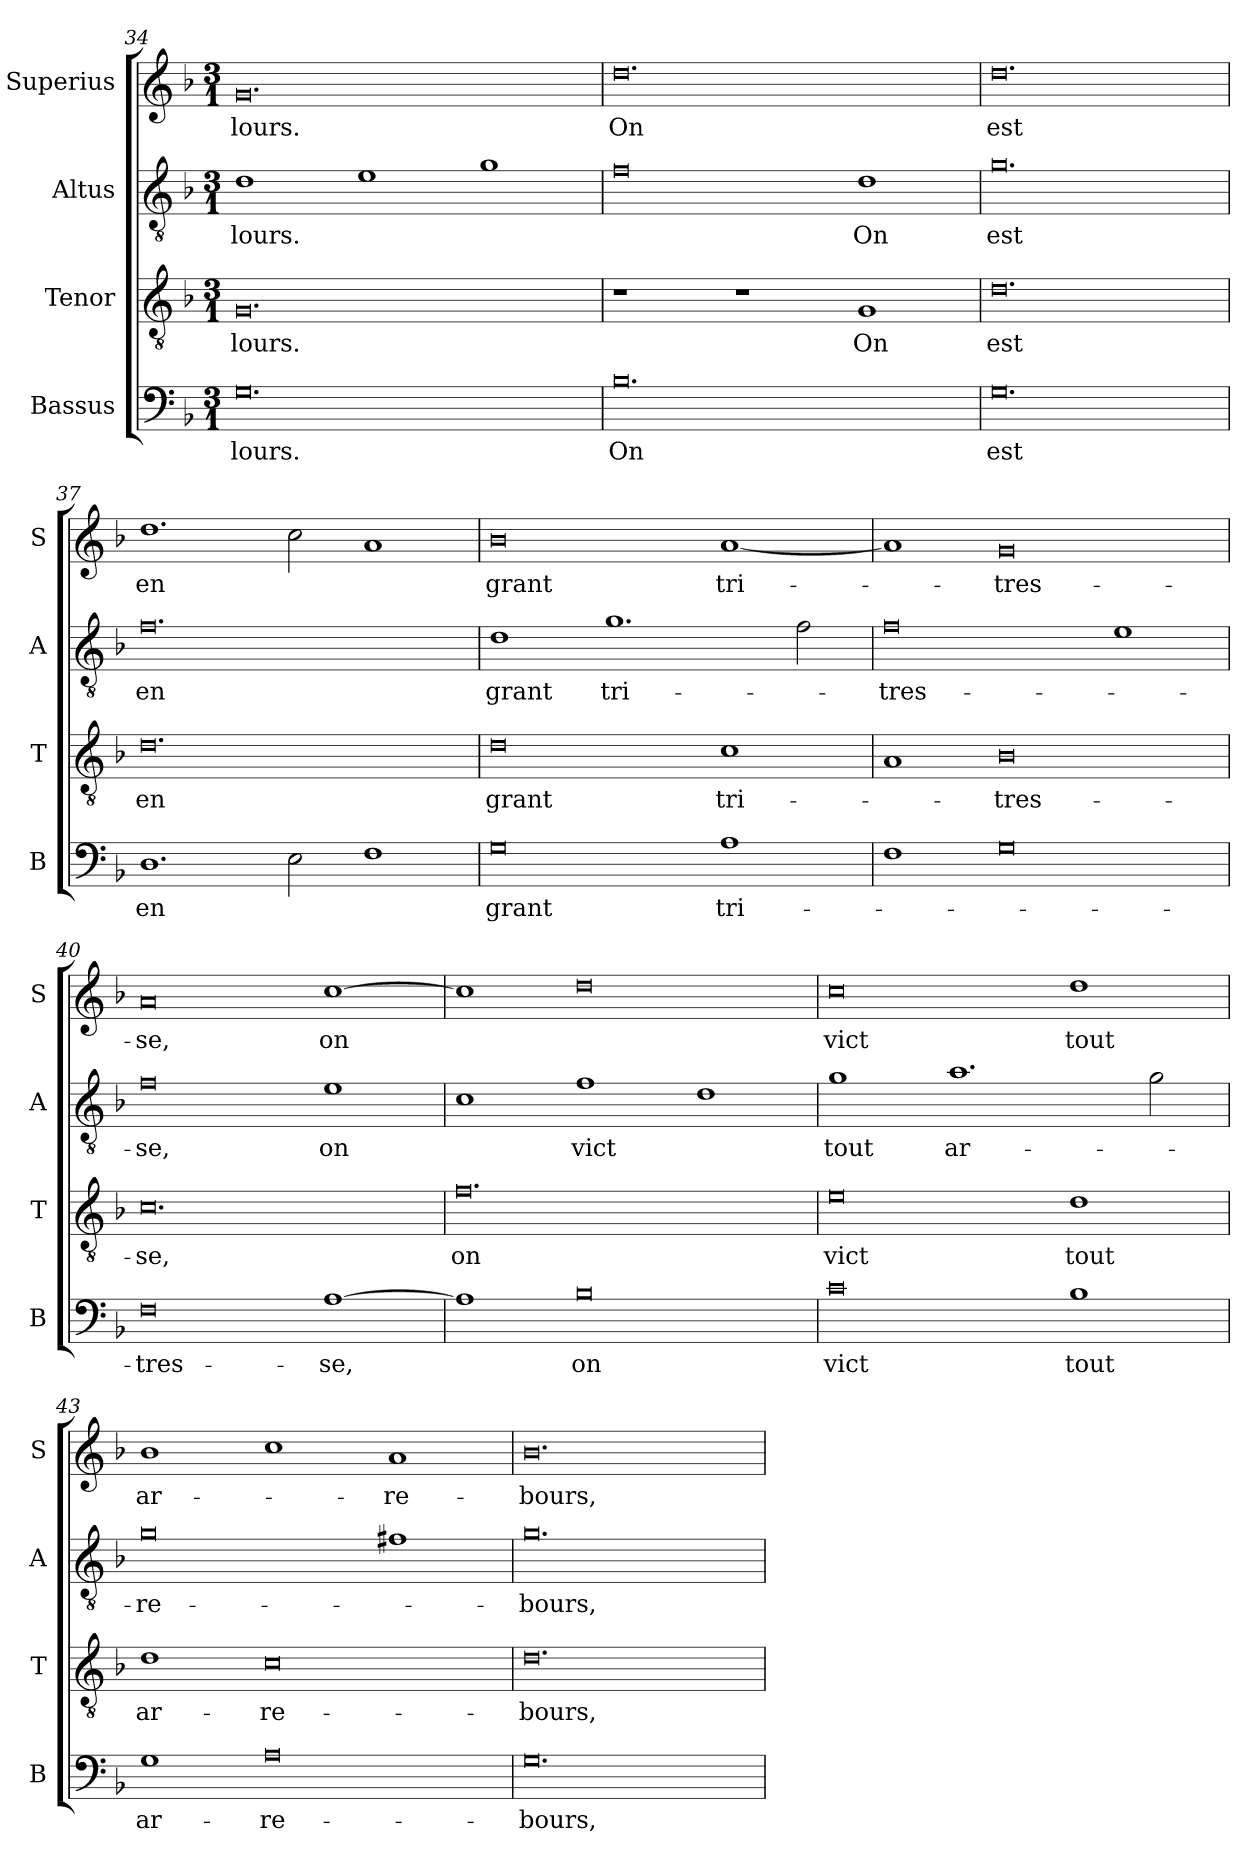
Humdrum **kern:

**kern	**text	**kern	**text	**kern	**text	**kern	**text
*part4	*part4	*part3	*part3	*part2	*part2	*part1	*part1
*staff4	*staff4	*staff3	*staff3	*staff2	*staff2	*staff1	*staff1
*I"Bassus	*	*I"Tenor	*	*I"Altus	*	*I"Superius	*
*I'B	*	*I'T	*	*I'A	*	*I'S	*
*clefF4	*	*clefGv2	*	*clefGv2	*	*clefG2	*
*k[b-]	*	*k[b-]	*	*k[b-]	*	*k[b-]	*
*M3/1	*	*M3/1	*	*M3/1	*	*M3/1	*
=34	=34	=34	=34	=34	=34	=34	=34
!	!LO:LY:i	!	!LO:LY:i	!	!	!	!LO:LY:i
0.G	-lours.	0.G	-lours.	1d	-lours.	0.g	-lours.
.	.	.	.	1e	.	.	.
.	.	.	.	1g	.	.	.
=35	=35	=35	=35	=35	=35	=35	=35
!	!LO:LY:i	!	!	!	!	!	!
0.B-	On	1r	.	0f	.	0.dd	On
.	.	1r	.	.	.	.	.
!	!	!	!LO:LY:i	!	!	!	!
.	.	1G	On	1d	On	.	.
=36	=36	=36	=36	=36	=36	=36	=36
!	!LO:LY:i	!	!LO:LY:i	!	!	!	!
0.G	est	0.d	est	0.g	est	0.dd	est
=37	=37	=37	=37	=37	=37	=37	=37
!	!LO:LY:i	!	!LO:LY:i	!	!	!	!
1.D	en	0.d	en	0.f	en	1.dd	en
2E	.	.	.	.	.	2cc	.
1F	.	.	.	.	.	1a	.
=38	=38	=38	=38	=38	=38	=38	=38
!	!LO:LY:i	!	!LO:LY:i	!	!	!	!
0G	grant	0d	grant	1d	grant	0b-	grant
.	.	.	.	1.g	tri-	.	.
!	!LO:LY:i	!	!LO:LY:i	!	!	!	!
1A	tri-	1c	tri-	.	.	[1a	tri-
.	.	.	.	2f	.	.	.
=39	=39	=39	=39	=39	=39	=39	=39
1F	.	1A	.	0f	-tres-	1a]	.
!	!	!	!LO:LY:i	!	!	!	!
0G	.	0B-	-tres-	.	.	0g	-tres-
.	.	.	.	1e	.	.	.
=40	=40	=40	=40	=40	=40	=40	=40
!	!LO:LY:i	!	!LO:LY:i	!	!	!	!
0F	-tres-	0.c	-se,	0f	-se,	0a	-se,
!	!LO:LY:i	!	!	!	!	!	!
[1A	-se,	.	.	1e	on	[1cc	on
=41	=41	=41	=41	=41	=41	=41	=41
!	!	!	!LO:LY:i	!	!	!	!
1A]	.	0.f	on	1c	.	1cc]	.
!	!LO:LY:i	!	!	!	!	!	!
0B-	on	.	.	1f	vict	0dd	.
.	.	.	.	1d	.	.	.
=42	=42	=42	=42	=42	=42	=42	=42
!	!LO:LY:i	!	!LO:LY:i	!	!	!	!
0c	vict	0e	vict	1g	tout	0cc	vict
.	.	.	.	1.a	ar-	.	.
!	!LO:LY:i	!	!LO:LY:i	!	!	!	!
1B-	tout	1d	tout	.	.	1dd	tout
.	.	.	.	2g	.	.	.
=43	=43	=43	=43	=43	=43	=43	=43
!	!LO:LY:i	!	!LO:LY:i	!	!	!	!
1G	ar-	1d	ar-	0g	-re-	1b-	ar-
!	!LO:LY:i	!	!LO:LY:i	!	!	!	!
0A	-re-	0c	-re-	.	.	1cc	.
.	.	.	.	1f#X	.	1a	-re-
=44	=44	=44	=44	=44	=44	=44	=44
!	!LO:LY:i	!	!LO:LY:i	!	!	!	!
0.G	-bours,	0.d	-bours,	0.g	-bours,	0.b-	-bours,
=	=	=	=	=	=	=	=
*-	*-	*-	*-	*-	*-	*-	*-
